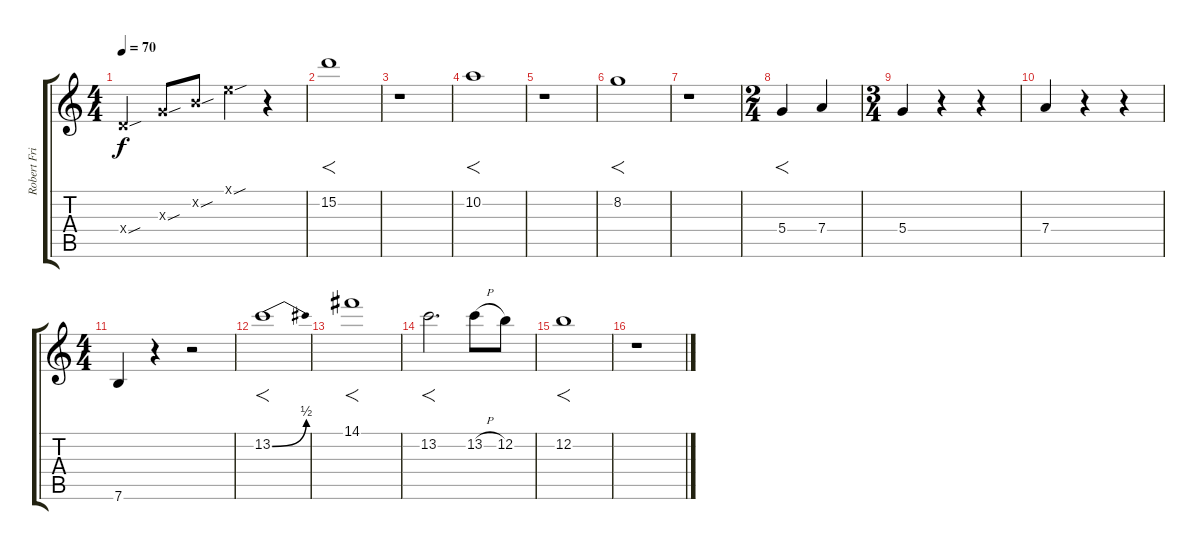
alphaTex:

\track ("Robert Fripp" "Robert Fri") {instrument electricguitarclean}
\staff {score tabs}
\tuning (E4 B3 G3 D3 A2 E2) {hide}
\ts (4 4)
\tempo 70
\clef g2
\ks c
0.4{sou x}.4{dy f} 0.3{sou x}.8 0.2{sou x}.8 0.1{sou x}.4 r.4 |
15.2.1{f} |
r.1 |
10.2.1{f} |
r.1 |
8.2.1{f} |
r.1 |
\ts (2 4)
5.4.4{f} 7.4.4 |
\ts (3 4)
5.4.4 r.4 r.4 |
7.4.4 r.4 r.4 |
\ts (4 4)
7.6.4 r.4 r.2 |
13.2{be (bend 0 0 60 2)}.1{f} |
14.1.1{f} |
13.2.2{f d} 13.2{h}.8 12.2.8 |
12.2.1{f} |
r.1
